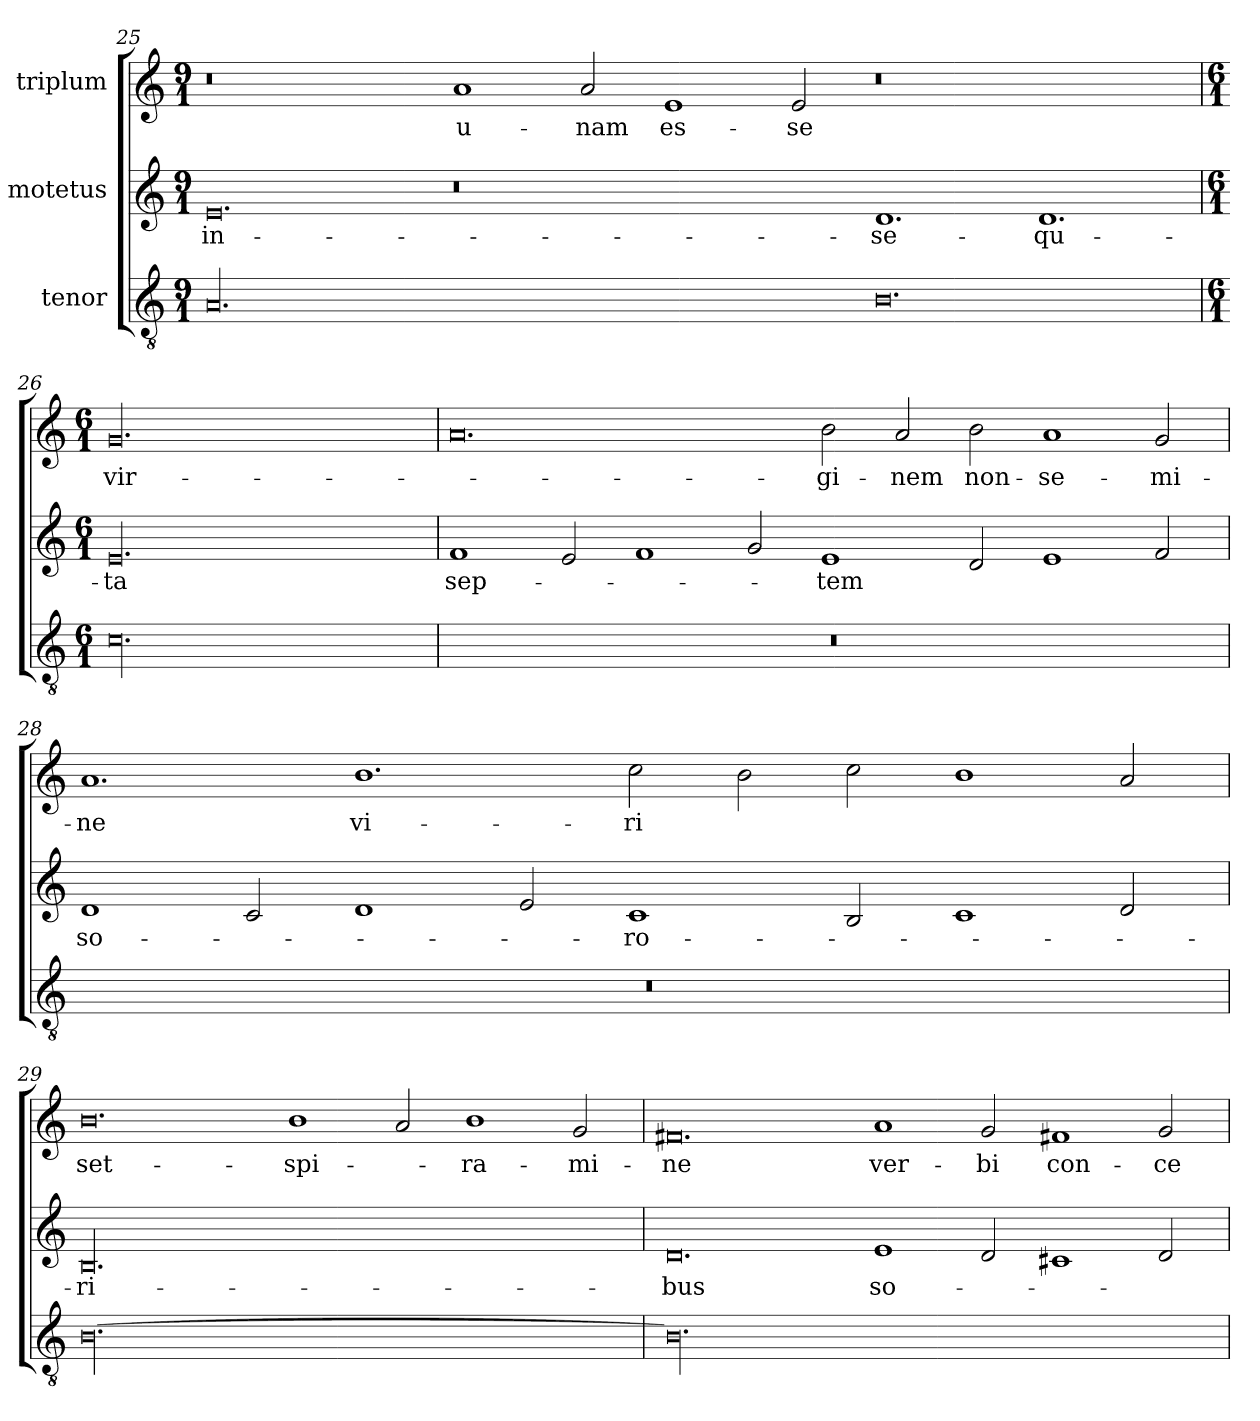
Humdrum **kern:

**kern	**kern	**text	**kern	**text
*part3	*part2	*part2	*part1	*part1
*staff3	*staff2	*staff2	*staff1	*staff1
*I"tenor	*I"motetus	*	*I"triplum	*
!!LO:LB:g=z
*clefGv2	*clefG2	*	*clefG2	*
*k[]	*k[]	*	*k[]	*
*C:	*C:	*	*C:	*
*M9/1	*M9/1	*	*M9/1	*
=25	=25	=25	=25	=25
00.Ai/	0.e/	in-	0.r	.
.	0.r	.	1a/	u-
.	.	.	2a/	-nam
.	.	.	1e/	es-
.	.	.	2e/	-se
0.Bi\	1.d/	-se-	0.r	.
.	1.d/	-qu-	.	.
=26	=26	=26	=26	=26
*M6/1	*M6/1	*	*M6/1	*
00.c\	00.e/	-ta	00.g/	vir-
=27	=27	=27	=27	=27
00.r	1f/	sep-	0.a/	.
.	2e/	.	.	.
.	1f/	.	.	.
.	2g/	.	.	.
.	1e/	-tem	2b\	-gi-
.	.	.	2a/	-nem
.	2d/	.	2b\	non-
.	1e/	.	1a/	se-
.	2f/	.	2g/	-mi-
!!LO:LB:g=z
=28	=28	=28	=28	=28
00.r	1d/	so-	1.a/	-ne
.	2c/	.	.	.
.	1d/	.	1.b\	vi-
.	2e/	.	.	.
.	1c/	-ro-	2cc\	-ri
.	.	.	2b\	.
.	2B/	.	2cc\	.
.	1c/	.	1b\	.
.	2d/	.	2a/	.
=29	=29	=29	=29	=29
[00.B\	00.B/	-ri-	0.b\	set-
.	.	.	1b\	spi-
.	.	.	2a/	.
.	.	.	1b\	-ra-
.	.	.	2g/	-mi-
=30	=30	=30	=30	=30
00.B\]	0.d/	-bus	0.f#X/	-ne
.	1e/	so-	1a/	ver-
.	2d/	.	2g/	-bi
.	1c#Xj/	.	1f#Xj/	con-
.	2d/	.	2g/	-ce-
=	=	=	=	=
*-	*-	*-	*-	*-
